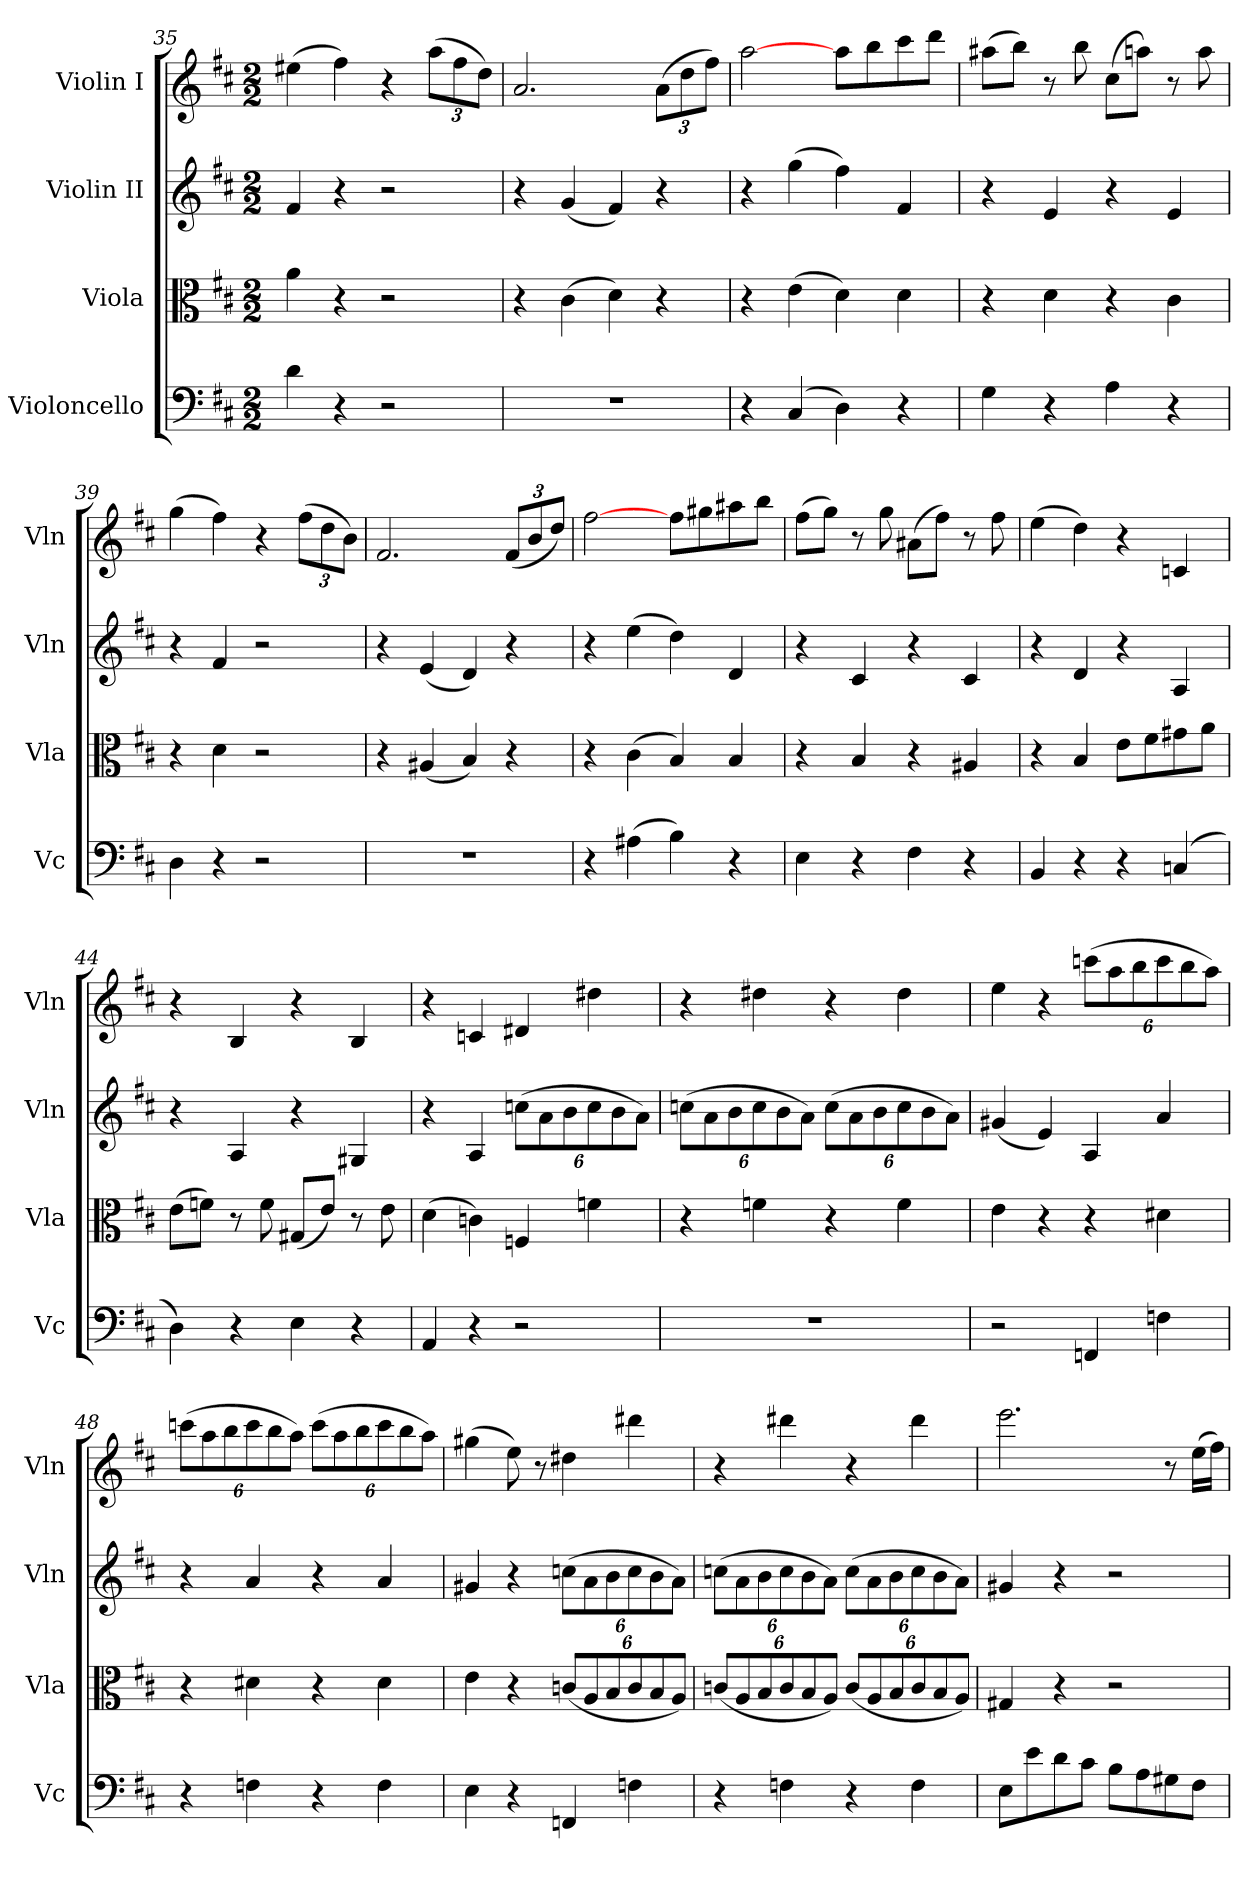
**kern	**kern	**kern	**kern
*part4	*part3	*part2	*part1
*staff4	*staff3	*staff2	*staff1
*I"Violoncello	*I"Viola	*I"Violin II	*I"Violin I
*I'Vc	*I'Vla	*I'Vln	*I'Vln
*clefF4	*clefC3	*clefG2	*clefG2
*k[f#c#]	*k[f#c#]	*k[f#c#]	*k[f#c#]
*D:	*D:	*D:	*D:
*M2/2	*M2/2	*M2/2	*M2/2
=35	=35	=35	=35
4d	4a	4f#	(4ee#X
4r	4r	4r	4ff#)
2r	2r	2r	4r
.	.	.	(12aa\L
.	.	.	12ff#\
.	.	.	12dd\J)
=36	=36	=36	=36
1r	4r	4r	2.a
.	(4c#	(4g	.
.	4d)	4f#)	.
.	4r	4r	(12a\L
.	.	.	12dd\
.	.	.	12ff#\J)
=37	=37	=37	=37
4r	4r	4r	[2aa
(4C#	(4e	(4gg	.
4D)	4d)	4ff#)	8aa\L
.	.	.	8bb\
4r	4d	4f#	8ccc#\
.	.	.	8ddd\J
=38	=38	=38	=38
4G	4r	4r	(8aa#X\L
.	.	.	8bb\J)
4r	4d	4e	8r
.	.	.	8bb
4A	4r	4r	(8cc#\L
.	.	.	8aan\J)
4r	4c#	4e	8r
.	.	.	8aa
=39	=39	=39	=39
4D	4r	4r	(4gg
4r	4d	4f#	4ff#)
2r	2r	2r	4r
.	.	.	(12ff#\L
.	.	.	12dd\
.	.	.	12b\J)
=40	=40	=40	=40
1r	4r	4r	2.f#
.	(4A#X	(4e	.
.	4B)	4d)	.
.	4r	4r	(12f#/L
.	.	.	12b/
.	.	.	12dd/J)
=41	=41	=41	=41
4r	4r	4r	[2ff#
(4A#X	(4c#	(4ee	.
4B)	4B)	4dd)	8ff#\L
.	.	.	8gg#X\
4r	4B	4d	8aa#X\
.	.	.	8bb\J
=42	=42	=42	=42
4E	4r	4r	(8ff#\L
.	.	.	8gg\J)
4r	4B	4c#	8r
.	.	.	8gg
4F#	4r	4r	(8a#X\L
.	.	.	8ff#\J)
4r	4A#X	4c#	8r
.	.	.	8ff#
=43	=43	=43	=43
4BB	4r	4r	(4ee
4r	4B	4d	4dd)
4r	8e\L	4r	4r
.	8f#\	.	.
(4Cn	8g#X\	4A	4cn
.	8a\J	.	.
=44	=44	=44	=44
4D)	(8e\L	4r	4r
.	8fn\J)	.	.
4r	8r	4A	4B
.	8f	.	.
4E	(8G#X/L	4r	4r
.	8e/J)	.	.
4r	8r	4G#X	4B
.	8e	.	.
=45	=45	=45	=45
4AA	(4d	4r	4r
4r	4cn)	4A	4cn
2r	4Fn	(12ccn\L	4d#X
.	.	12a\	.
.	.	12b\	.
.	4fn	12cc\	4dd#X
.	.	12b\	.
.	.	12a\J)	.
=46	=46	=46	=46
1r	4r	(12ccn\L	4r
.	.	12a\	.
.	.	12b\	.
.	4fn	12cc\	4dd#X
.	.	12b\	.
.	.	12a\J)	.
.	4r	(12cc\L	4r
.	.	12a\	.
.	.	12b\	.
.	4f	12cc\	4dd#
.	.	12b\	.
.	.	12a\J)	.
=47	=47	=47	=47
2r	4e	(4g#X	4ee
.	4r	4e)	4r
4FFn	4r	4A	(12cccn\L
.	.	.	12aa\
.	.	.	12bb\
4Fn	4d#X	4a	12ccc\
.	.	.	12bb\
.	.	.	12aa\J)
=48	=48	=48	=48
4r	4r	4r	(12cccn\L
.	.	.	12aa\
.	.	.	12bb\
4Fn	4d#X	4a	12ccc\
.	.	.	12bb\
.	.	.	12aa\J)
4r	4r	4r	(12ccc\L
.	.	.	12aa\
.	.	.	12bb\
4F	4d#	4a	12ccc\
.	.	.	12bb\
.	.	.	12aa\J)
=49	=49	=49	=49
4E	4e	4g#X	(4gg#X
4r	4r	4r	8ee)
.	.	.	8r
4FFn	(12cn/L	(12ccn\L	4dd#X
.	12A/	12a\	.
.	12B/	12b\	.
4Fn	12c/	12cc\	4ddd#X
.	12B/	12b\	.
.	12A/J)	12a\J)	.
=50	=50	=50	=50
4r	(12cn/L	(12ccn\L	4r
.	12A/	12a\	.
.	12B/	12b\	.
4Fn	12c/	12cc\	4ddd#X
.	12B/	12b\	.
.	12A/J)	12a\J)	.
4r	(12c/L	(12cc\L	4r
.	12A/	12a\	.
.	12B/	12b\	.
4F	12c/	12cc\	4ddd#
.	12B/	12b\	.
.	12A/J)	12a\J)	.
=51	=51	=51	=51
8E\L	4G#X	4g#X	2.eee
8e\	.	.	.
8d\	4r	4r	.
8c#\J	.	.	.
8B\L	2r	2r	.
8A\	.	.	.
8G#X\	.	.	8r
8F#\J	.	.	(16ee\LL
.	.	.	16ff#\JJ)
=	=	=	=
*-	*-	*-	*-
